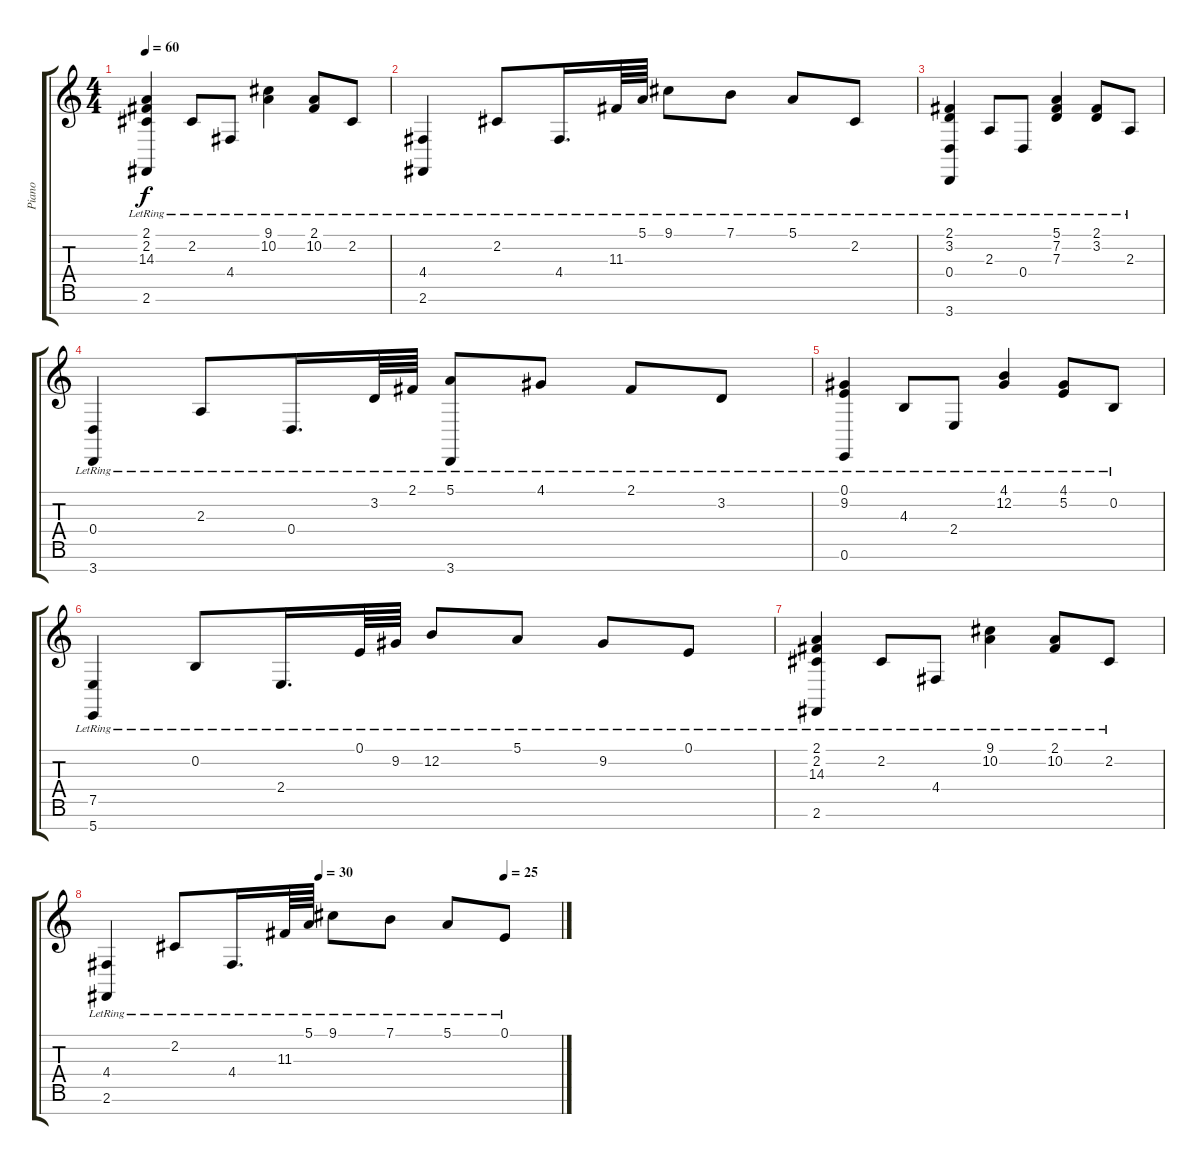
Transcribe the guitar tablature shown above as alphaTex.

\track ("Piano" "Piano") {instrument brightacousticpiano}
\staff {score tabs}
\tuning (E4 B3 G3 D3 A2 E2 B1) {hide}
\ts (4 4)
\tempo 60
\clef g2
\ks c
(2.1 2.2{lr} 14.3 2.6{lr}).4{dy f} 2.2{lr}.8 4.4{lr}.8 (9.1 10.2{lr}).4 (2.1 10.2{lr}).8 2.2{lr}.8 |
(4.4{lr} 2.6{lr}).4 2.2{lr}.8 4.4{lr}.16{d} 11.3{lr}.64 5.1{lr}.64 9.1{lr}.8 7.1{lr}.8 5.1{lr}.8 2.2{lr}.8 |
(2.1{lr} 3.2{lr} 0.4 3.7).4 2.3{lr}.8 0.4{lr}.8 (5.1 7.2 7.3{lr}).4 (2.1{lr} 3.2).8 2.3{lr}.8 |
(0.4{lr} 3.7{lr}).4 2.3{lr}.8 0.4{lr}.16{d} 3.2{lr}.64 2.1{lr}.64 (5.1{lr} 3.7{lr}).8 4.1{lr}.8 2.1{lr}.8 3.2{lr}.8 |
(0.1{lr} 9.2{lr} 0.6{lr}).4 4.3{lr}.8 2.4{lr}.8 (4.1{lr} 12.2{lr}).4 (4.1{lr} 5.2{lr}).8 0.2{lr}.8 |
(7.5{lr} 5.7{lr}).4 0.2{lr}.8 2.4{lr}.16{d} 0.1{lr}.64 9.2{lr}.64 12.2{lr}.8 5.1{lr}.8 9.2{lr}.8 0.1{lr}.8 |
(2.1{lr} 2.2{lr} 14.3{lr} 2.6{lr}).4 2.2{lr}.8 4.4{lr}.8 (9.1{lr} 10.2{lr}).4 (2.1{lr} 10.2{lr}).8 2.2{lr}.8 |
\tempo (30 0.46875)
\tempo (25 0.875)
(4.4{lr} 2.6{lr}).4 2.2{lr}.8 4.4{lr}.16{d} 11.3{lr}.64 5.1{lr}.64 9.1{lr}.8 7.1{lr}.8 5.1{lr}.8 0.1{lr}.8
